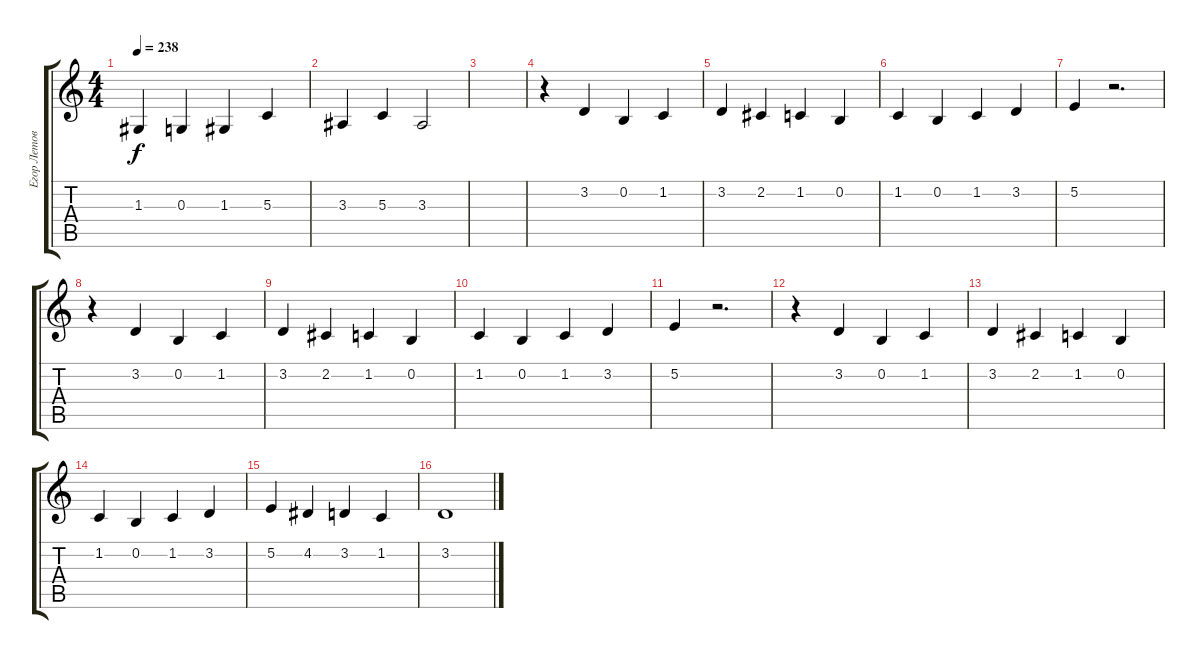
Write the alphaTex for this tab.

\track ("Егор Летов (Вокал)" "Егор Летов") {instrument tenorsax}
\staff {score tabs}
\tuning (E4 B3 G3 D3 A2 E2) {hide}
\ts (4 4)
\tempo 238
\clef g2
\ks c
1.3.4{dy f} 0.3.4 1.3.4 5.3.4 |
3.3.4 5.3.4 3.3.2 |
|
r.4 3.2.4 0.2.4 1.2.4 |
3.2.4 2.2.4 1.2.4 0.2.4 |
1.2.4 0.2.4 1.2.4 3.2.4 |
5.2.4 r.2{d} |
r.4 3.2.4 0.2.4 1.2.4 |
3.2.4 2.2.4 1.2.4 0.2.4 |
1.2.4 0.2.4 1.2.4 3.2.4 |
5.2.4 r.2{d} |
r.4 3.2.4 0.2.4 1.2.4 |
3.2.4 2.2.4 1.2.4 0.2.4 |
1.2.4 0.2.4 1.2.4 3.2.4 |
5.2.4 4.2.4 3.2.4 1.2.4 |
3.2.1
